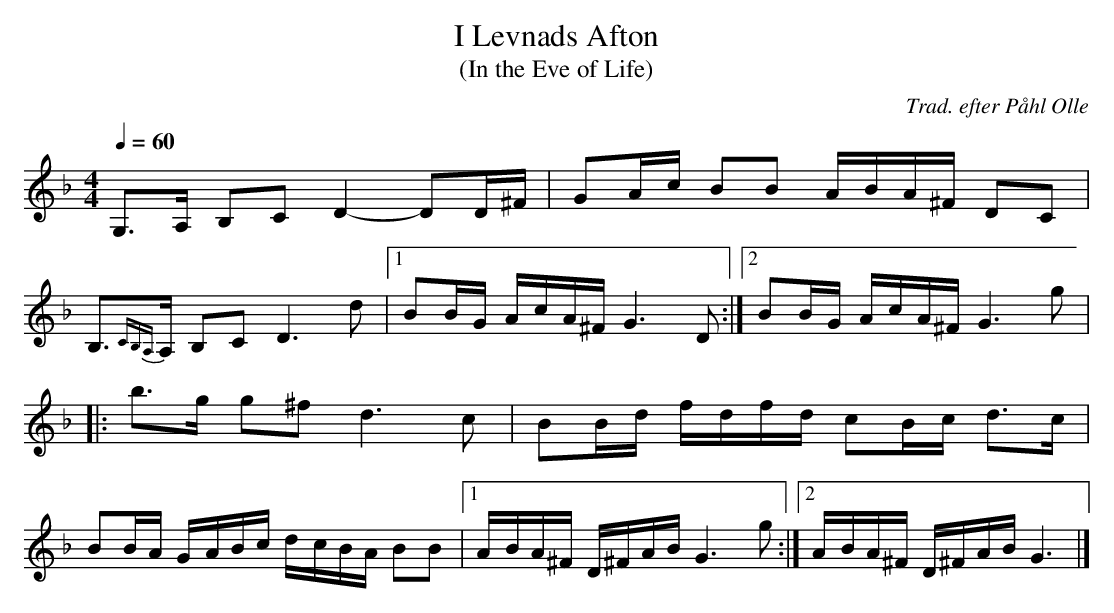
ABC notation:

X:1
T:I Levnads Afton
T:(In the Eve of Life)
C:Trad. efter Påhl Olle
M:4/4
L:1/16
Q:1/4=60
K:Gdor
 G,3A, B,2C2 D4-D2D^F | G2Ac B2B2 A-BA^F D2C2 |
 B,3{CB,A,}A, B,2C2 D6 d2 |1 B2BG A-cA^F G6 D2 :|2 B2BG A-cA^F G6 g2 |
|: b3g g2^f2 d6 c2 | B2Bd f-df-d c2Bc d3c |
   B2BA G-ABc d-cBA B2B2 |1 A-BA^F D-^FAB G6 g2 :|2 A-BA^F D-^FAB G6 |]
